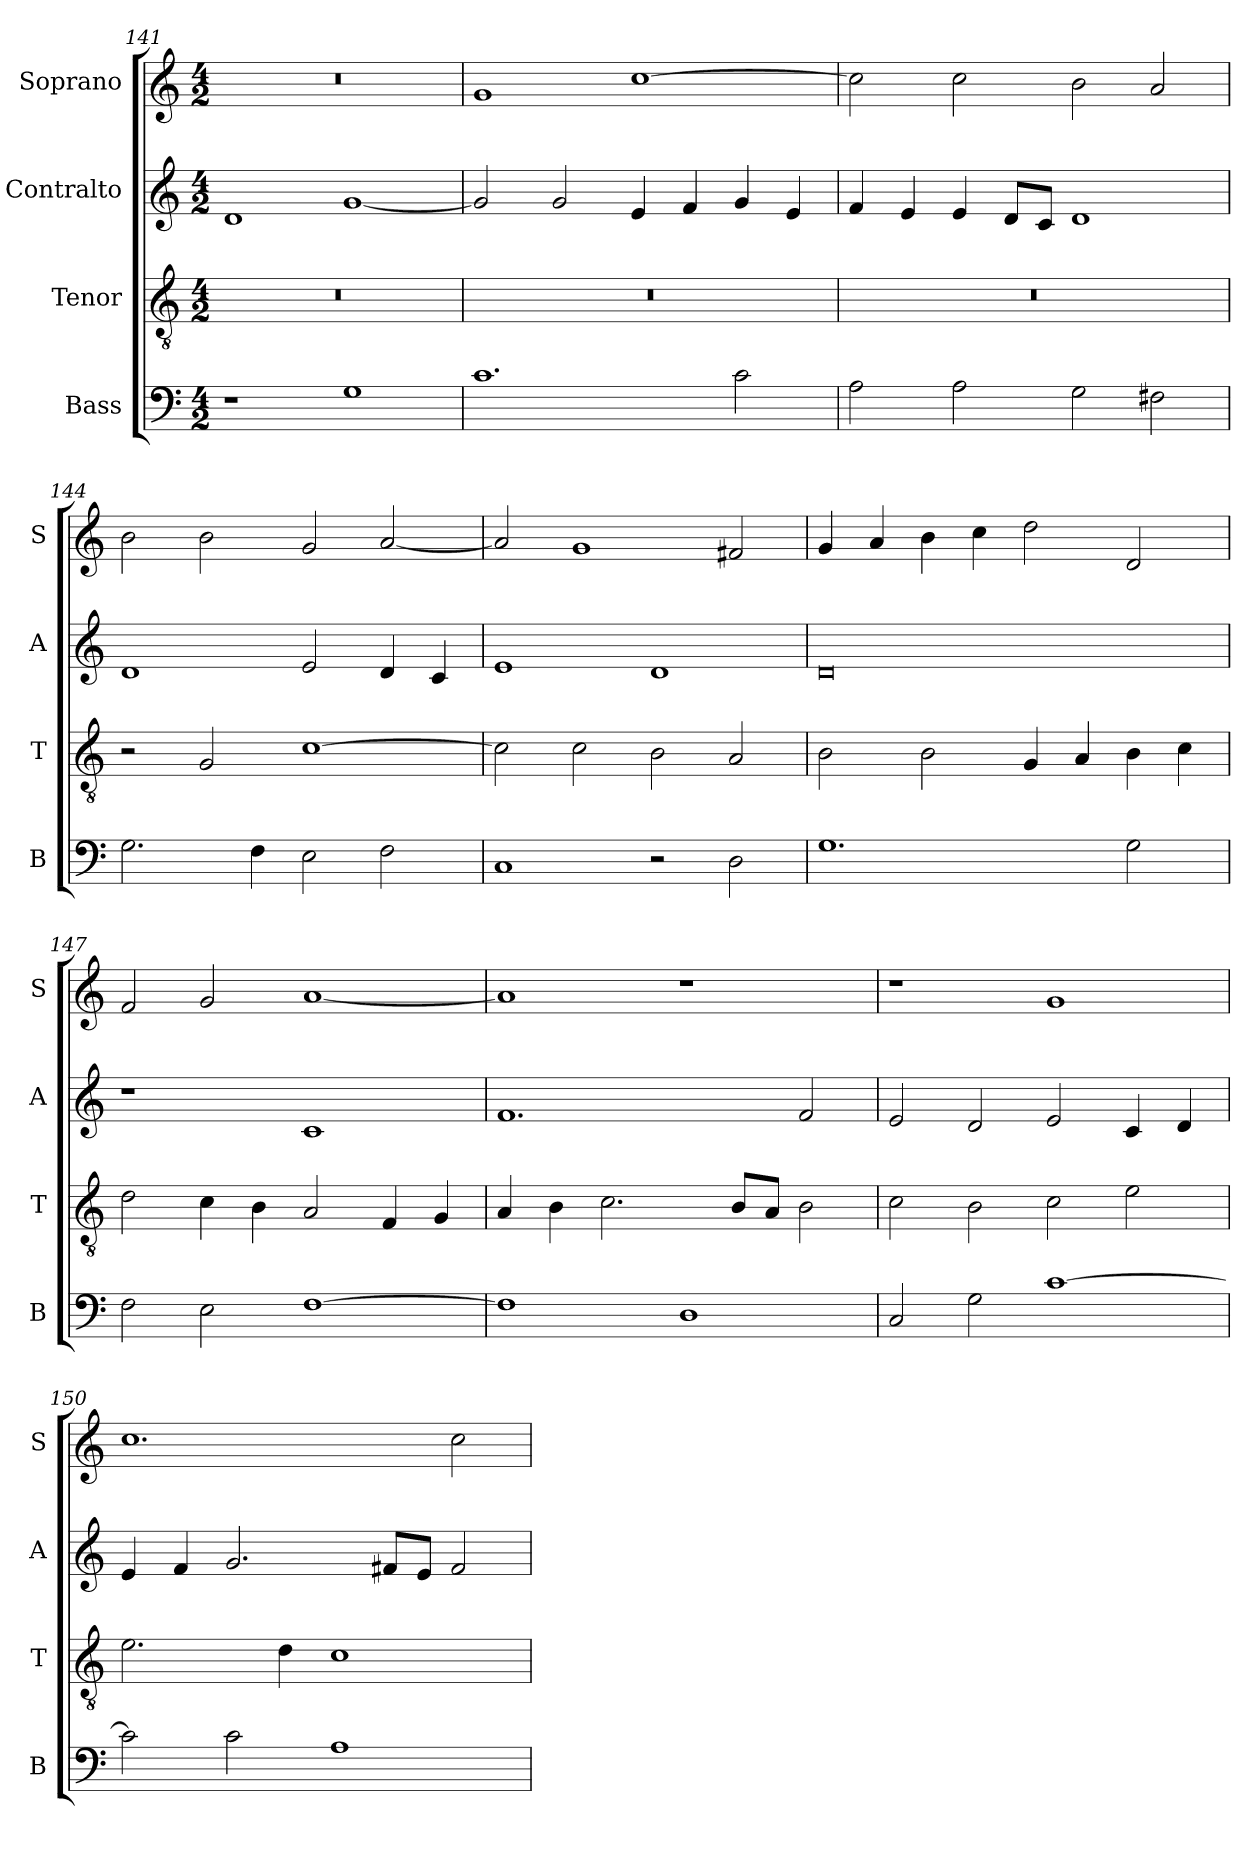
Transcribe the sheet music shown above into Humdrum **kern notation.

**kern	**kern	**kern	**kern
*part4	*part3	*part2	*part1
*staff4	*staff3	*staff2	*staff1
*I"Bass	*I"Tenor	*I"Contralto	*I"Soprano
*I'B	*I'T	*I'A	*I'S
*clefF4	*clefGv2	*clefG2	*clefG2
*k[]	*k[]	*k[]	*k[]
*C:ion	*C:ion	*C:ion	*C:ion
*M4/2	*M4/2	*M4/2	*M4/2
=141	=141	=141	=141
1r	0r	1d	0r
1G	.	[1g	.
=142	=142	=142	=142
1.c	0r	2g]	1g
.	.	2g	.
.	.	4e	[1cc
.	.	4f	.
2c	.	4g	.
.	.	4e	.
=143	=143	=143	=143
2A	0r	4f	2cc]
.	.	4e	.
2A	.	4e	2cc
.	.	8d/L	.
.	.	8c/J	.
2G	.	1d	2b
2F#X	.	.	2a
=144	=144	=144	=144
2.G	2r	1d	2b
.	2G	.	2b
4F	.	.	.
2E	[1c	2e	2g
2F	.	4d	[2a
.	.	4c	.
=145	=145	=145	=145
1C	2c]	1e	2a]
.	2c	.	1g
2r	2B	1d	.
2D	2A	.	2f#X
=146	=146	=146	=146
1.G	2B	0d	4g
.	.	.	4a
.	2B	.	4b
.	.	.	4cc
.	4G	.	2dd
.	4A	.	.
2G	4B	.	2d
.	4c	.	.
=147	=147	=147	=147
2F	2d	1r	2f
2E	4c	.	2g
.	4B	.	.
[1F	2A	1c	[1a
.	4F	.	.
.	4G	.	.
=148	=148	=148	=148
1F]	4A	1.f	1a]
.	4B	.	.
.	2.c	.	.
1D	.	.	1r
.	8B/L	.	.
.	8A/J	.	.
.	2B	2f	.
=149	=149	=149	=149
2C	2c	2e	1r
2G	2B	2d	.
[1c	2c	2e	1g
.	2e	4c	.
.	.	4d	.
=150	=150	=150	=150
2c]	2.e	4e	1.cc
.	.	4f	.
2c	.	2.g	.
.	4d	.	.
1A	1c	.	.
.	.	8f#X/L	.
.	.	8e/J	.
.	.	2f#	2cc
=	=	=	=
*-	*-	*-	*-
